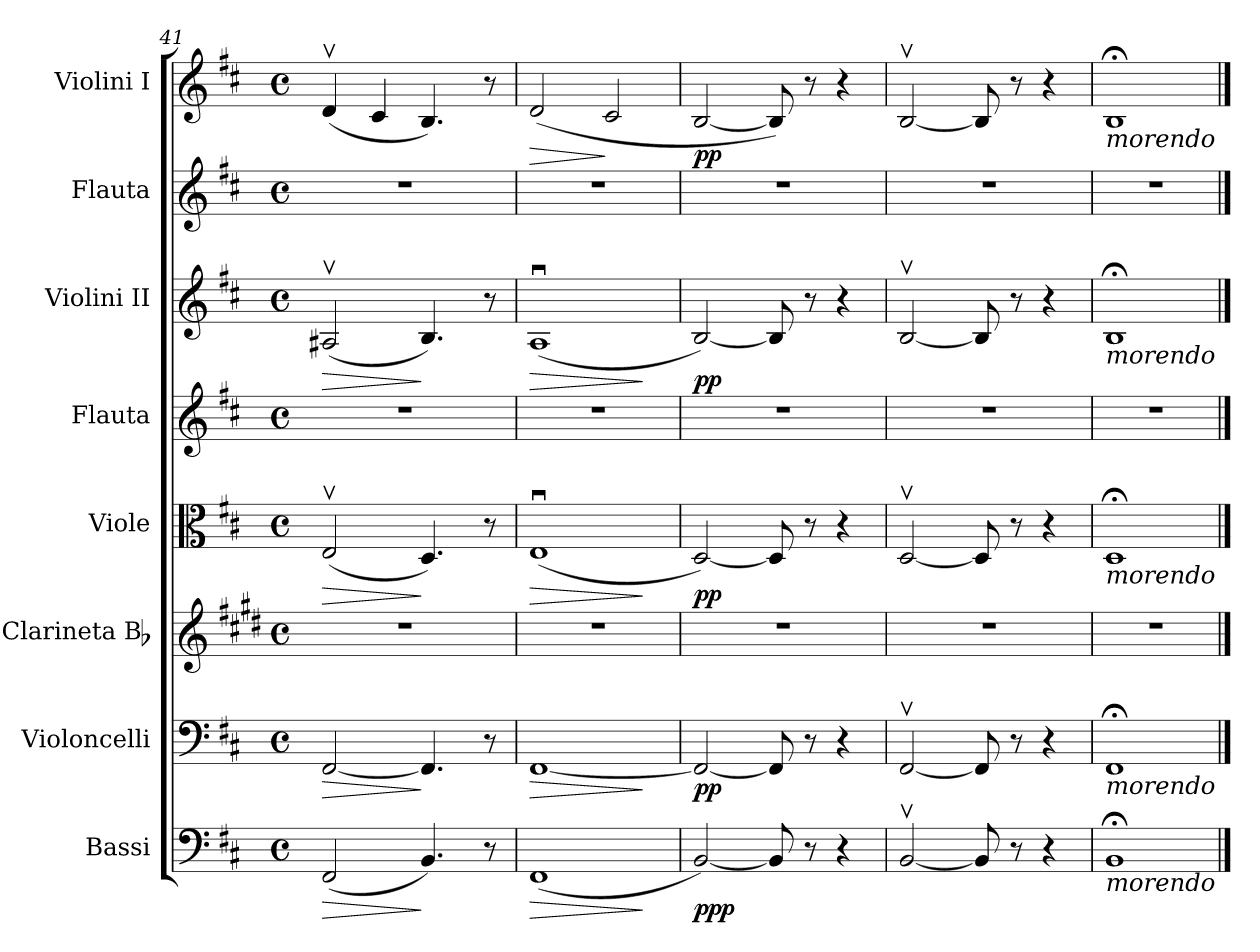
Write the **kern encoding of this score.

**kern	**dynam	**kern	**dynam	**kern	**kern	**dynam	**kern	**kern	**dynam	**kern	**kern	**dynam
*part8	*part8	*part7	*part7	*part6	*part5	*part5	*part4	*part3	*part3	*part2	*part1	*part1
*staff8	*staff8	*staff7	*staff7	*staff6	*staff5	*staff5	*staff4	*staff3	*staff3	*staff2	*staff1	*staff1
*I"Bassi	*	*I"Violoncelli	*	*I"Clarineta Bb	*I"Viole	*	*I"Flauta	*I"Violini II	*	*I"Flauta	*I"Violini I	*
*	*	*I'Vlc.	*	*I'Cl. Bb	*	*	*I'Fl.	*I'Vln. II	*	*I'Fl.	*I'Vln. I	*
*clefF4	*	*clefF4	*	*clefG2	*clefC3	*	*clefG2	*clefG2	*	*clefG2	*clefG2	*
*	*	*	*	*ITrd1c2	*	*	*	*	*	*	*	*
*k[f#c#]	*	*k[f#c#]	*	*k[f#c#]	*k[f#c#]	*	*k[f#c#]	*k[f#c#]	*	*k[f#c#]	*k[f#c#]	*
*M4/4	*	*M4/4	*	*M4/4	*M4/4	*	*M4/4	*M4/4	*	*M4/4	*M4/4	*
*met(c)	*	*met(c)	*	*met(c)	*met(c)	*	*met(c)	*met(c)	*	*met(c)	*met(c)	*
=41	=41	=41	=41	=41	=41	=41	=41	=41	=41	=41	=41	=41
!	!LO:HP:b	!	!LO:HP:b	!	!	!LO:HP:b	!	!	!LO:HP:b	!	!	!
(2FF#/	>	[2FF#/	>	1r	(2Ev/	>	1r	(2A#Xv/	>	1r	(4dv/	.
.	.	.	.	.	.	.	.	.	.	.	4c#/	.
4.BB/)	]	4.FF#/]	]	.	4.D/)	]	.	4.B/)	]	.	4.B/)	.
8r	.	8r	.	.	8r	.	.	8r	.	.	8r	.
=42	=42	=42	=42	=42	=42	=42	=42	=42	=42	=42	=42	=42
!	!LO:HP:b	!	!LO:HP:b	!	!	!LO:HP:b	!	!	!LO:HP:b	!	!	!LO:HP:b
(1FF#	>	[1FF#	>	1r	(1Eu	>	1r	(1Au	>	1r	(2d/	>
.	.	.	.	.	.	.	.	.	.	.	2c#/	]
.	]	.	]	.	.	]	.	.	]	.	.	.
=43	=43	=43	=43	=43	=43	=43	=43	=43	=43	=43	=43	=43
!	!LO:DY:b	!	!LO:DY:b	!	!	!LO:DY:b	!	!	!LO:DY:b	!	!	!LO:DY:b
[2BB/)	ppp	2FF#/_	pp	1r	[2D/)	pp	1r	[2B/)	pp	1r	[2B/	pp
8BB/]	.	8FF#/]	.	.	8D/]	.	.	8B/]	.	.	8B/])	.
8r	.	8r	.	.	8r	.	.	8r	.	.	8r	.
4r	.	4r	.	.	4r	.	.	4r	.	.	4r	.
=44	=44	=44	=44	=44	=44	=44	=44	=44	=44	=44	=44	=44
[2BBv/	.	[2FF#v/	.	1r	[2Dv/	.	1r	[2Bv/	.	1r	[2Bv/	.
8BB/]	.	8FF#/]	.	.	8D/]	.	.	8B/]	.	.	8B/]	.
8r	.	8r	.	.	8r	.	.	8r	.	.	8r	.
4r	.	4r	.	.	4r	.	.	4r	.	.	4r	.
=45	=45	=45	=45	=45	=45	=45	=45	=45	=45	=45	=45	=45
!	!	!	!	!	!	!	!	!	!	!	!LO:TX:b:i:t=morendo	!
!	!	!	!	!	!	!	!	!LO:TX:b:i:t=morendo	!	!	!	!
!	!	!	!	!	!LO:TX:b:i:t=morendo	!	!	!	!	!	!	!
!	!	!LO:TX:b:i:t=morendo	!	!	!	!	!	!	!	!	!	!
!LO:TX:b:i:t=morendo	!	!	!	!	!	!	!	!	!	!	!	!
1BB;<	.	1FF#;<	.	1r	1D;<	.	1r	1B;<	.	1r	1B;<	.
==	==	==	==	==	==	==	==	==	==	==	==	==
*-	*-	*-	*-	*-	*-	*-	*-	*-	*-	*-	*-	*-
